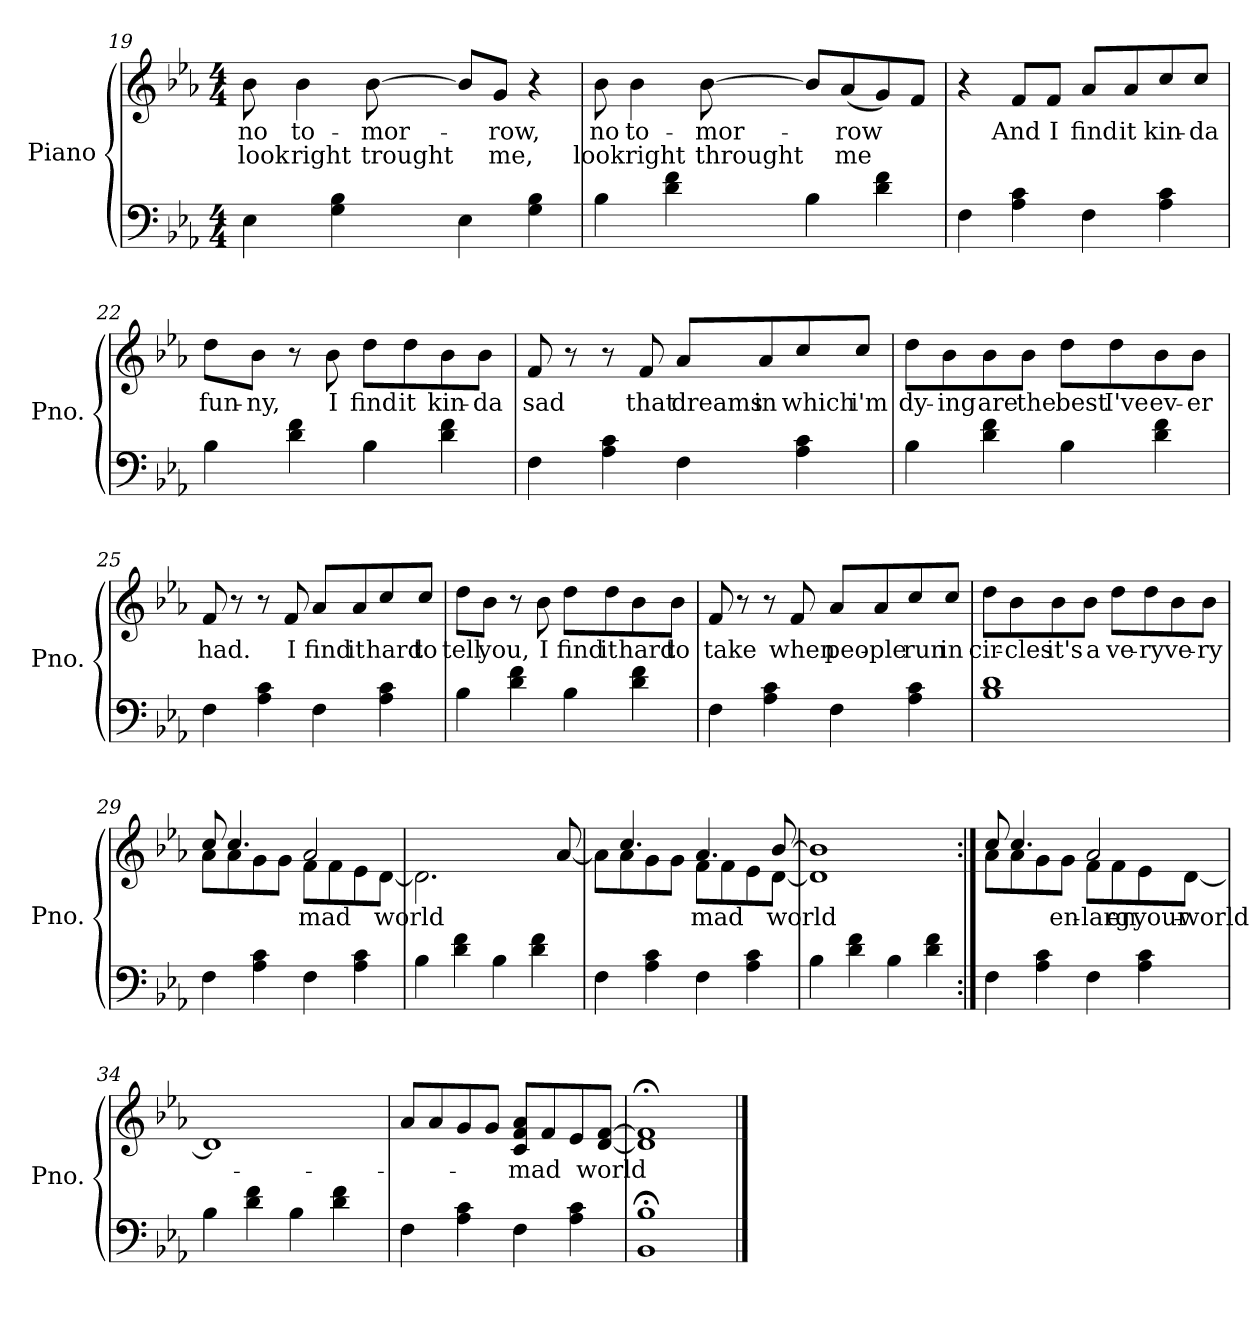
**kern	**kern	**text	**text
*part1	*part1	*part1	*part1
*staff2	*staff1	*staff1	*staff1
*I"Piano	*	*	*
*I'Pno.	*	*	*
*clefF4	*clefG2	*	*
*k[b-e-a-]	*k[b-e-a-]	*	*
*E-:	*E-:	*	*
*M4/4	*M4/4	*	*
=19	=19	=19	=19
4E-\	8b-\	no	look
.	4b-\	to-	right
4G\ 4B-\	.	.	.
.	[8b-\	-mor-	trought
4E-\	8b-/L]	.	.
.	8g/J	-row,	me,
4G\ 4B-\	4r	.	.
!!LO:LB:g=z
=20	=20	=20	=20
4B-\	8b-\	no	look
.	4b-\	to-	right
4d\ 4f\	.	.	.
.	[8b-\	-mor-	throught
4B-\	8b-/L]	.	.
.	(8a-/	-row	me
4d\ 4f\	8g/)	.	.
.	8f/J	.	.
=21	=21	=21	=21
4F\	4r	.	.
4A-\ 4c\	8f/L	And	.
.	8f/J	I	.
4F\	8a-/L	find	.
.	8a-/	it	.
4A-\ 4c\	8cc/	kin-	.
.	8cc/J	-da	.
=22	=22	=22	=22
4B-\	8dd\L	fun-	.
.	8b-\J	-ny,	.
4d\ 4f\	8r	.	.
.	8b-\	I	.
4B-\	8dd\L	find	.
.	8dd\	it	.
4d\ 4f\	8b-\	kin-	.
.	8b-\J	-da	.
!!LO:LB:g=z
=23	=23	=23	=23
4F\	8f/	sad	.
.	8r	.	.
4A-\ 4c\	8r	.	.
.	8f/	that	.
4F\	8a-/L	dreams	.
.	8a-/	in	.
4A-\ 4c\	8cc/	which	.
.	8cc/J	i'm	.
=24	=24	=24	=24
4B-\	8dd\L	dy-	.
.	8b-\	-ing	.
4d\ 4f\	8b-\	are	.
.	8b-\J	the	.
4B-\	8dd\L	best	.
.	8dd\	I've	.
4d\ 4f\	8b-\	ev-	.
.	8b-\J	-er	.
=25	=25	=25	=25
4F\	8f/	had.	.
.	8r	.	.
4A-\ 4c\	8r	.	.
.	8f/	I	.
4F\	8a-/L	find	.
.	8a-/	it	.
4A-\ 4c\	8cc/	hard	.
.	8cc/J	to	.
!!LO:LB:g=z
=26	=26	=26	=26
4B-\	8dd\L	tell	.
.	8b-\J	you,	.
4d\ 4f\	8r	.	.
.	8b-\	I	.
4B-\	8dd\L	find	.
.	8dd\	it	.
4d\ 4f\	8b-\	hard	.
.	8b-\J	to	.
=27	=27	=27	=27
4F\	8f/	take	.
.	8r	.	.
4A-\ 4c\	8r	.	.
.	8f/	when	.
4F\	8a-/L	peo-	.
.	8a-/	-ple	.
4A-\ 4c\	8cc/	run	.
.	8cc/J	in	.
=28	=28	=28	=28
1B- 1d	8dd\L	cir-	.
.	8b-\	-cles	.
.	8b-\	it's	.
.	8b-\J	a	.
.	8dd\L	ve-	.
.	8dd\	-ry	.
.	8b-\	ve-	.
.	8b-\J	-ry	.
!!LO:LB:g=z
=29	=29	=29	=29
*	*^	*	*
4F\	8a-\L	8cc/	.	.
.	8a-\	4.cc/	.	.
4A-\ 4c\	8g\	.	.	.
.	8g\J	.	.	.
4F\	2a-/	8f\L	mad	.
.	.	8f\	.	.
4A-\ 4c\	.	8e-\	.	.
.	.	[8d\J	world	.
=30	=30	=30	=30	=30
4B-\	2ryy	2.d\]	.	.
4d\ 4f\	.	.	.	.
4B-\	4ryy	.	.	.
4d\ 4f\	8ryy	8ryy	.	.
.	[8a-/	8ryy	.	.
=31	=31	=31	=31	=31
4F\	8a-\L]	8ryy	.	.
.	8a-\	4.cc/	.	.
4A-\ 4c\	8g\	.	.	.
.	8g\J	.	.	.
4F\	4.a-/	8f\L	mad	.
.	.	8f\	.	.
4A-\ 4c\	.	8e-\	.	.
.	[8b-/	[8d\J	world	.
=32	=32	=32	=32	=32
4B-\	1b-]	1d]	.	.
4d\ 4f\	.	.	.	.
4B-\	.	.	.	.
4d\ 4f\	.	.	.	.
!!LO:LB:g=z	!!
=33:|!	=33:|!	=33:|!	=33:|!	=33:|!
4F\	8a-\L	8cc/	.	.
.	8a-\	4.cc/	.	.
4A-\ 4c\	8g\	.	.	.
.	8g\J	.	en-	.
4F\	2a-/	8f\L	-larg-	.
.	.	8f\	en	.
4A-\ 4c\	.	8e-\	your	.
.	.	[8d\J	world	.
=34	=34	=34	=34	=34
4B-\	2ryy	1d]	.	.
4d\ 4f\	.	.	.	.
4B-\	4ryy	.	.	.
4d\ 4f\	8ryy	.	.	.
.	8ryy	.	.	.
*	*v	*v	*	*
=35	=35	=35	=35
4F\	8a-/L	.	.
.	8a-/	.	.
4A-\ 4c\	8g/	.	.
.	8g/J	.	.
4F\	8c/ 8f/ 8a-/L	mad	.
.	8f/	.	.
4A-\ 4c\	8e-/	.	.
.	[8d/ [8f/J	world	.
=36	=36	=36	=36
1BB-;< 1B-;<	1d];< 1f];<	.	.
==	==	==	==
*-	*-	*-	*-
